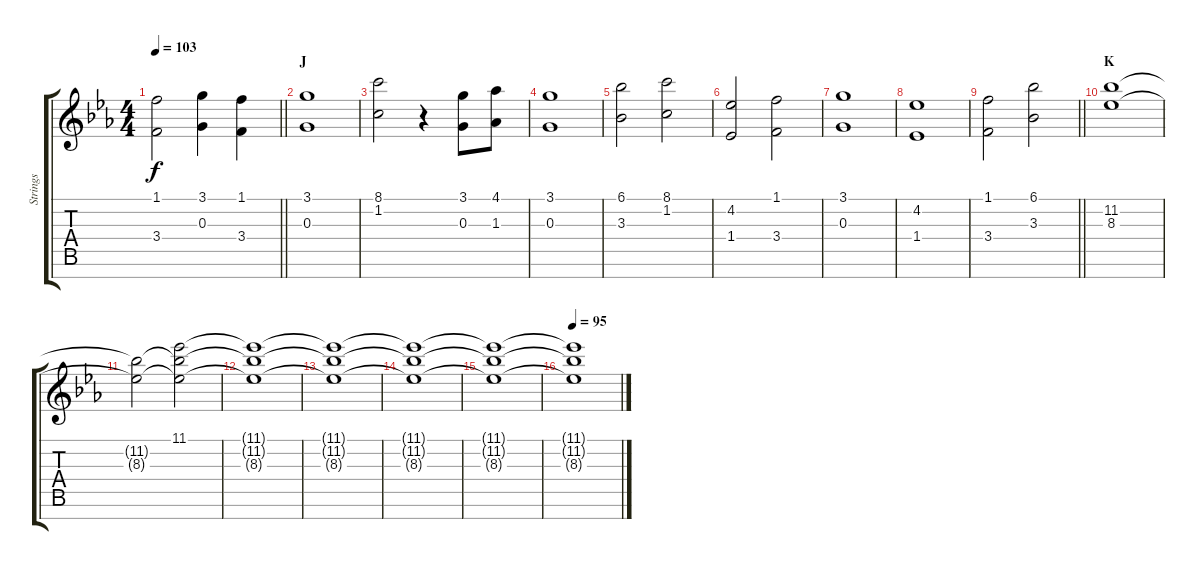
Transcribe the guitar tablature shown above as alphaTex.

\track ("Strings" "Strings") {instrument stringensemble1}
\staff {score tabs}
\tuning (E5 B4 G4 D4 A3 E3 B2) {hide}
\ts (4 4)
\tempo 103
\clef g2
\barLineRight lightlight
\ks eb
(1.1 3.4).2{dy f} (3.1 0.3).4 (1.1 3.4).4 |
\section ("" "J")
(3.1 0.3).1 |
(8.1 1.2).2 r.4 (3.1 0.3).8 (4.1 1.3).8 |
(3.1 0.3).1 |
(6.1 3.3).2 (8.1 1.2).2 |
(4.2 1.4).2 (1.1 3.4).2 |
(3.1 0.3).1 |
(4.2 1.4).1 |
\barLineRight lightlight
(1.1 3.4).2 (6.1 3.3).2 |
\section ("" "K")
(11.2 8.3).1 |
(11.2{t} 8.3{t}).2 (11.1 11.2{t} 8.3{t}).2 |
(11.1{t} 11.2{t} 8.3{t}).1 |
(11.1{t} 11.2{t} 8.3{t}).1 |
(11.1{t} 11.2{t} 8.3{t}).1 |
(11.1{t} 11.2{t} 8.3{t}).1 |
\tempo 95
(11.1{t} 11.2{t} 8.3{t}).1
